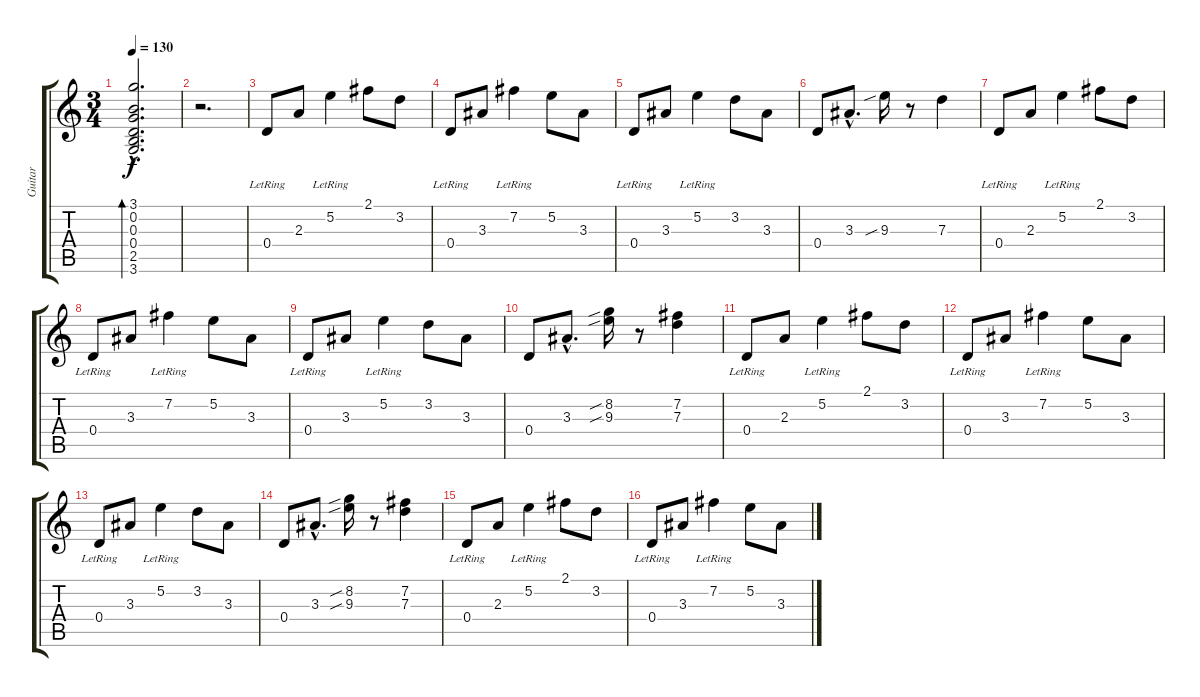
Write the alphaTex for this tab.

\track ("Guitar" "Guitar") {instrument acousticguitarsteel}
\staff {score tabs}
\tuning (E4 B3 G3 D3 A2 E2) {hide}
\ts (3 4)
\tempo 130
\clef g2
\ks c
(3.1{hac} 0.2{hac} 0.3{hac} 0.4{hac} 2.5{hac} 3.6{hac}).2{d bd 480 dy f} |
r.2{d} |
0.4{lr}.8 2.3.8 5.2{lr}.4 2.1.8 3.2.8 |
0.4{lr}.8 3.3.8 7.2{lr}.4 5.2.8 3.3.8 |
0.4{lr}.8 3.3.8 5.2{lr}.4 3.2.8 3.3.8 |
0.4.8 3.3{hac}.8{d} 9.3{sib}.16 r.8 7.3.4 |
0.4{lr}.8 2.3.8 5.2{lr}.4 2.1.8 3.2.8 |
0.4{lr}.8 3.3.8 7.2{lr}.4 5.2.8 3.3.8 |
0.4{lr}.8 3.3.8 5.2{lr}.4 3.2.8 3.3.8 |
0.4.8 3.3{hac}.8{d} (8.2{sib} 9.3{sib}).16 r.8 (7.2 7.3).4 |
0.4{lr}.8 2.3.8 5.2{lr}.4 2.1.8 3.2.8 |
0.4{lr}.8 3.3.8 7.2{lr}.4 5.2.8 3.3.8 |
0.4{lr}.8 3.3.8 5.2{lr}.4 3.2.8 3.3.8 |
0.4.8 3.3{hac}.8{d} (8.2{sib} 9.3{sib}).16 r.8 (7.2 7.3).4 |
0.4{lr}.8{volume 8} 2.3.8 5.2{lr}.4 2.1.8 3.2.8 |
0.4{lr}.8 3.3.8 7.2{lr}.4 5.2.8 3.3.8
